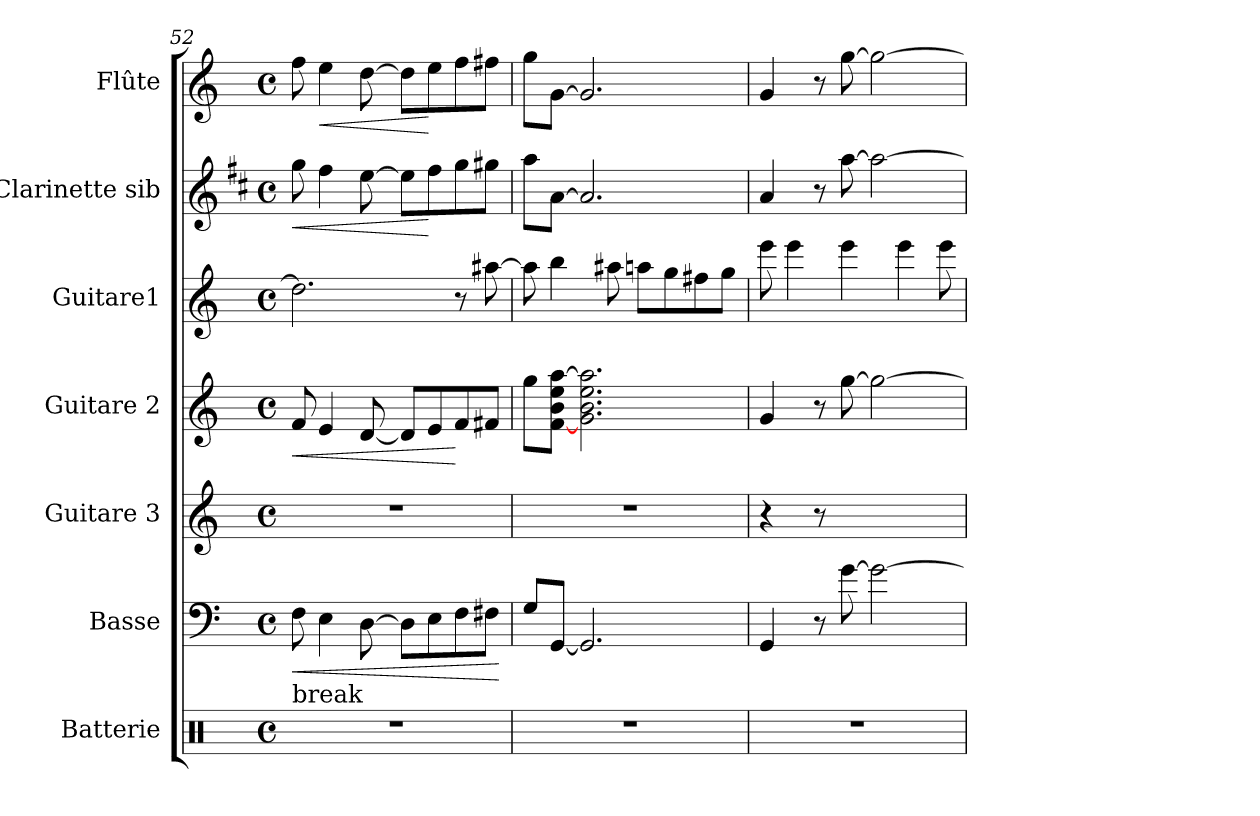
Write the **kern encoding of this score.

**kern	**kern	**dynam	**kern	**kern	**dynam	**kern	**kern	**dynam	**kern	**dynam
*part7	*part6	*part6	*part5	*part4	*part4	*part3	*part2	*part2	*part1	*part1
*staff7	*staff6	*staff6	*staff5	*staff4	*staff4	*staff3	*staff2	*staff2	*staff1	*staff1
*I"Batterie	*I"Basse	*	*I"Guitare 3	*I"Guitare 2	*	*I"Guitare1	*I"Clarinette sib	*	*I"Flûte	*
*I'Batt.	*I'B.ƒ.	*	*I'Gtr.ƒ. 3	*I'Gtr.ƒ. 2	*	*I'Gtr.ƒ. 1	*I'Cl. Sib	*	*I'Fl.	*
*clefX	*clefF4	*	*clefG2	*clefG2	*	*clefG2	*clefG2	*	*clefG2	*
*	*ITrd7c12	*	*ITrd7c12	*ITrd7c12	*	*ITrd7c12	*ITrd1c2	*	*	*
*k[]	*k[]	*	*k[]	*k[]	*	*k[]	*k[]	*	*k[]	*
*C:	*C:	*	*C:	*C:	*	*C:	*C:	*	*C:	*
*M4/4	*M4/4	*	*M4/4	*M4/4	*	*M4/4	*M4/4	*	*M4/4	*
*met(c)	*met(c)	*	*met(c)	*met(c)	*	*met(c)	*met(c)	*	*met(c)	*
=52	=52	=52	=52	=52	=52	=52	=52	=52	=52	=52
!LO:TX:a:t=break	!	!	!	!	!	!	!	!	!	!
!	!	!LO:HP:b	!	!	!LO:HP:b	!	!	!LO:HP:b	!	!
1r	8FF\	<	1r	8F/	<	2.d\]	8ff\	<	8ff\	.
!	!	!	!	!	!	!	!	!	!	!LO:HP:b
.	4EE\	.	.	4E/	.	.	4ee\	.	4ee\	<
.	[8DD\	.	.	[8D/	.	.	[8dd\	.	[8dd\	.
.	8DD\L]	.	.	8D/L]	.	.	8dd\L]	.	8dd\L]	.
.	8EE\	.	.	8E/	.	.	8ee\	[	8ee\	[
.	8FF\	.	.	8F/	[	8r	8ff\	.	8ff\	.
.	8FF#X\J	.	.	8F#X/J	.	[8a#X\	8ff#X\J	.	8ff#X\J	.
.	.	[	.	.	.	.	.	.	.	.
!!LO:PB:g=z
=53	=53	=53	=53	=53	=53	=53	=53	=53	=53	=53
1r	8GG/L	.	1r	8g\L	.	8a#\]	8gg\L	.	8gg\L	.
.	[8GGG/J	.	.	[8F\ 8B\ 8e\ [8a\J	.	4b\	[8g\J	.	[8g\J	.
.	2.GGG/]	.	.	2.G\ 2.B\ 2.e\ 2.a\]	.	.	2.g/]	.	2.g/]	.
.	.	.	.	.	.	8a#X\	.	.	.	.
.	.	.	.	.	.	8an\L	.	.	.	.
.	.	.	.	.	.	8g\	.	.	.	.
.	.	.	.	.	.	8f#X\	.	.	.	.
.	.	.	.	.	.	8g\J	.	.	.	.
=54	=54	=54	=54	=54	=54	=54	=54	=54	=54	=54
1r	4GGG/	.	4r	4G/	.	8ee\	4g/	.	4g/	.
.	.	.	.	.	.	4ee\	.	.	.	.
.	8r	.	8r	8r	.	.	8r	.	8r	.
.	[8G\	.	8d\yy	[8g\	.	4ee\	[8gg\	.	[8gg\	.
.	2G\_	.	2d\yy	2g\_	.	.	2gg\_	.	2gg\_	.
.	.	.	.	.	.	4ee\	.	.	.	.
.	.	.	.	.	.	8ee\	.	.	.	.
=	=	=	=	=	=	=	=	=	=	=
*-	*-	*-	*-	*-	*-	*-	*-	*-	*-	*-
